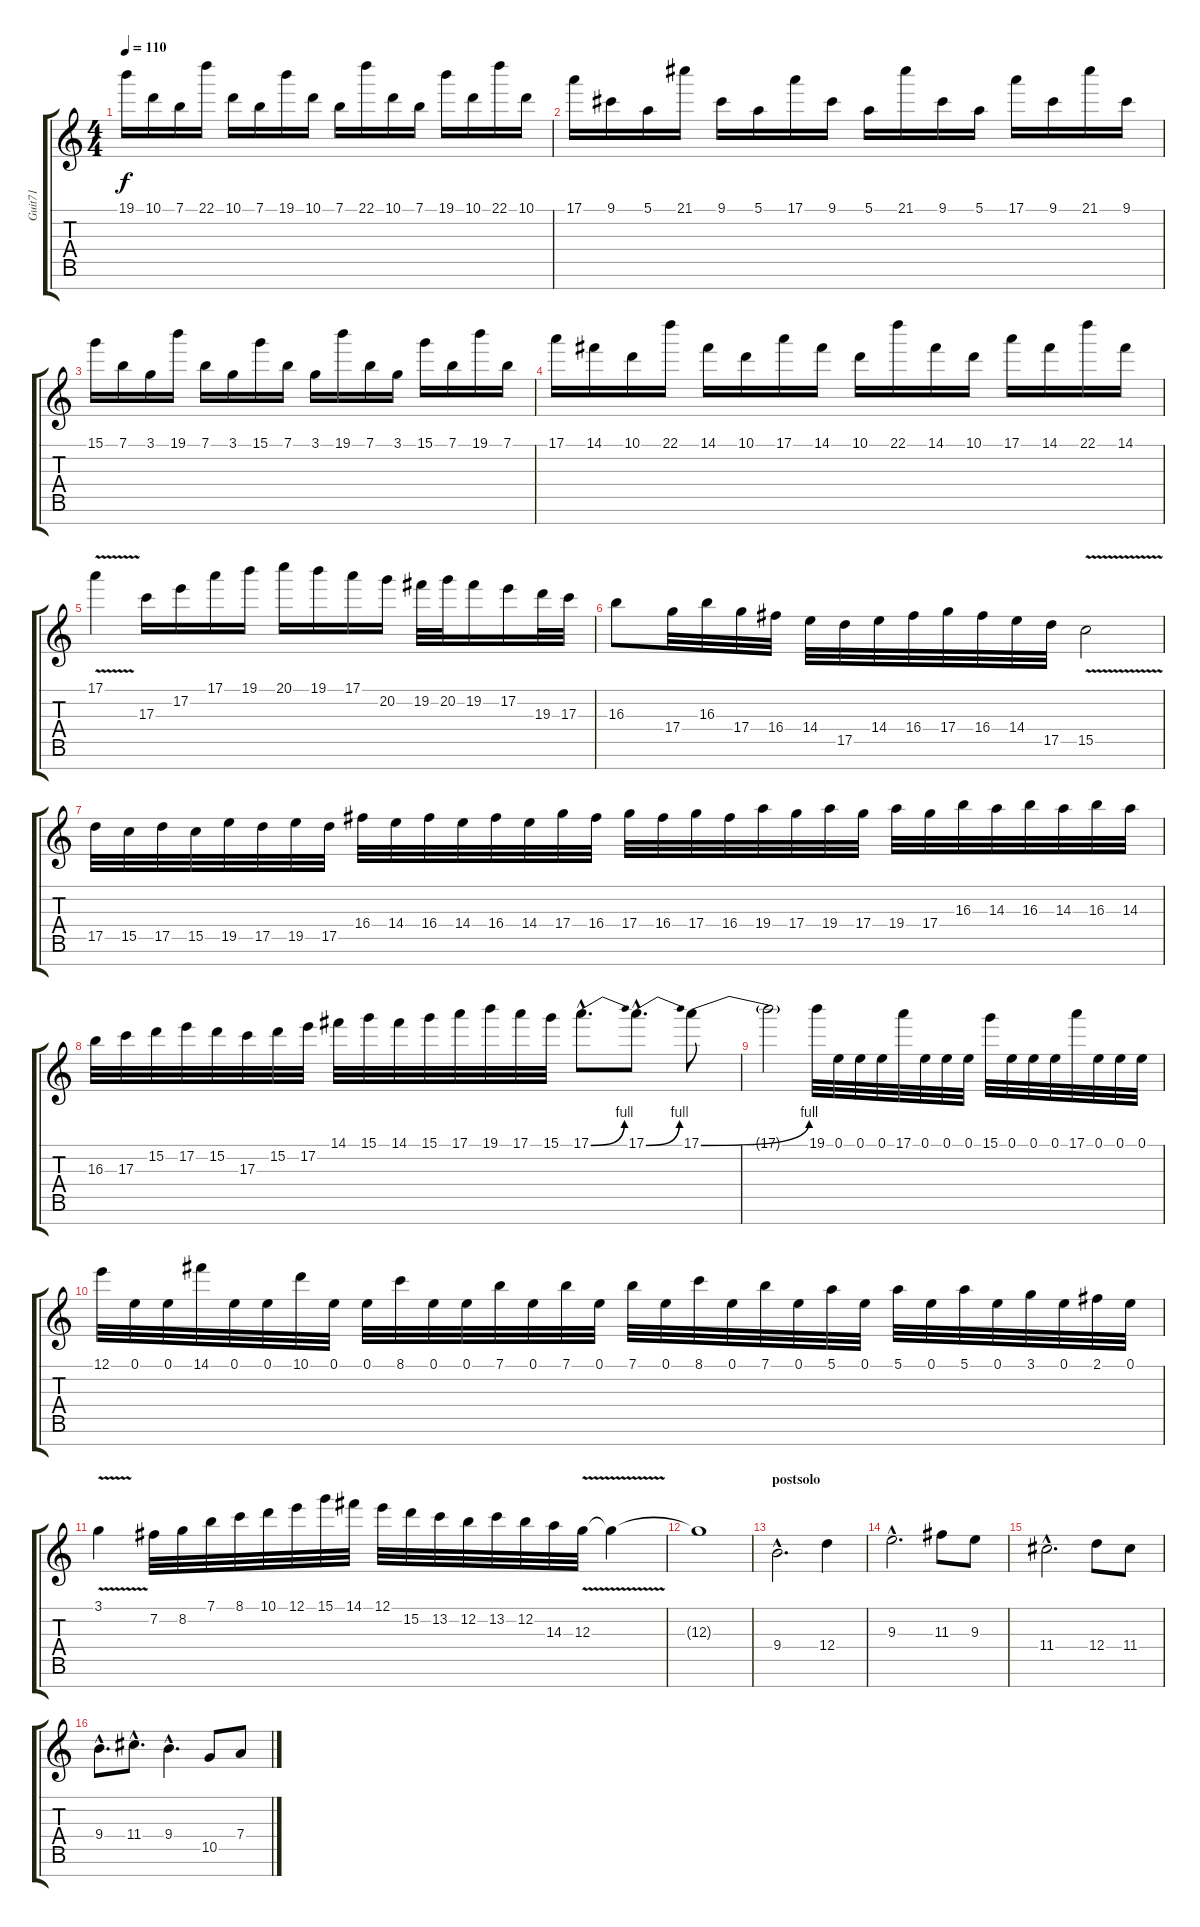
\track ("Guit71" "Guit71") {instrument distortionguitar}
\staff {score tabs}
\tuning (E4 B3 G3 D3 A2 E2 B1) {hide}
\ts (4 4)
\tempo 110
\clef g2
\ks c
19.1.16{dy f} 10.1.16 7.1.16 22.1.16 10.1.16 7.1.16 19.1.16 10.1.16 7.1.16 22.1.16 10.1.16 7.1.16 19.1.16 10.1.16 22.1.16 10.1.16 |
17.1.16 9.1.16 5.1.16 21.1.16 9.1.16 5.1.16 17.1.16 9.1.16 5.1.16 21.1.16 9.1.16 5.1.16 17.1.16 9.1.16 21.1.16 9.1.16 |
15.1.16 7.1.16 3.1.16 19.1.16 7.1.16 3.1.16 15.1.16 7.1.16 3.1.16 19.1.16 7.1.16 3.1.16 15.1.16 7.1.16 19.1.16 7.1.16 |
17.1.16 14.1.16 10.1.16 22.1.16 14.1.16 10.1.16 17.1.16 14.1.16 10.1.16 22.1.16 14.1.16 10.1.16 17.1.16 14.1.16 22.1.16 14.1.16 |
17.1{v}.4 17.3.16 17.2.16 17.1.16 19.1.16 20.1.16 19.1.16 17.1.16 20.2.16 19.2.32 20.2.32 19.2.16 17.2.16 19.3.32 17.3.32 |
16.3.8 17.4.32 16.3.32 17.4.32 16.4.32 14.4.32 17.5.32 14.4.32 16.4.32 17.4.32 16.4.32 14.4.32 17.5.32 15.5{v}.2 |
17.5.32 15.5.32 17.5.32 15.5.32 19.5.32 17.5.32 19.5.32 17.5.32 16.4.32 14.4.32 16.4.32 14.4.32 16.4.32 14.4.32 17.4.32 16.4.32 17.4.32 16.4.32 17.4.32 16.4.32 19.4.32 17.4.32 19.4.32 17.4.32 19.4.32 17.4.32 16.3.32 14.3.32 16.3.32 14.3.32 16.3.32 14.3.32 |
16.3.32 17.3.32 15.2.32 17.2.32 15.2.32 17.3.32 15.2.32 17.2.32 14.1.32 15.1.32 14.1.32 15.1.32 17.1.32 19.1.32 17.1.32 15.1.32 17.1{be (bend 0 0 60 4) hac}.8{d} 17.1{be (bend 0 0 60 4) hac}.8{d} 17.1{be (bend 0 0 60 4)}.8 |
17.1{t}.2 19.1.32 0.1.32 0.1.32 0.1.32 17.1.32 0.1.32 0.1.32 0.1.32 15.1.32 0.1.32 0.1.32 0.1.32 17.1.32 0.1.32 0.1.32 0.1.32 |
12.1.32 0.1.32 0.1.32 14.1.32 0.1.32 0.1.32 10.1.32 0.1.32 0.1.32 8.1.32 0.1.32 0.1.32 7.1.32 0.1.32 7.1.32 0.1.32 7.1.32 0.1.32 8.1.32 0.1.32 7.1.32 0.1.32 5.1.32 0.1.32 5.1.32 0.1.32 5.1.32 0.1.32 3.1.32 0.1.32 2.1.32 0.1.32 |
3.1{v}.4 7.2.32 8.2.32 7.1.32 8.1.32 10.1.32 12.1.32 15.1.32 14.1.32 12.1.32 15.2.32 13.2.32 12.2.32 13.2.32 12.2.32 14.3.32 12.3{v}.32 12.3{t}.4 |
12.3{t}.1 |
\section ("" "postsolo")
9.4{hac}.2{d} 12.4.4 |
9.3{hac}.2{d} 11.3.8 9.3.8 |
11.4{hac}.2{d} 12.4.8 11.4.8 |
9.4{hac}.8{d} 11.4{hac}.8{d} 9.4{hac}.4{d} 10.5.8 7.4.8
